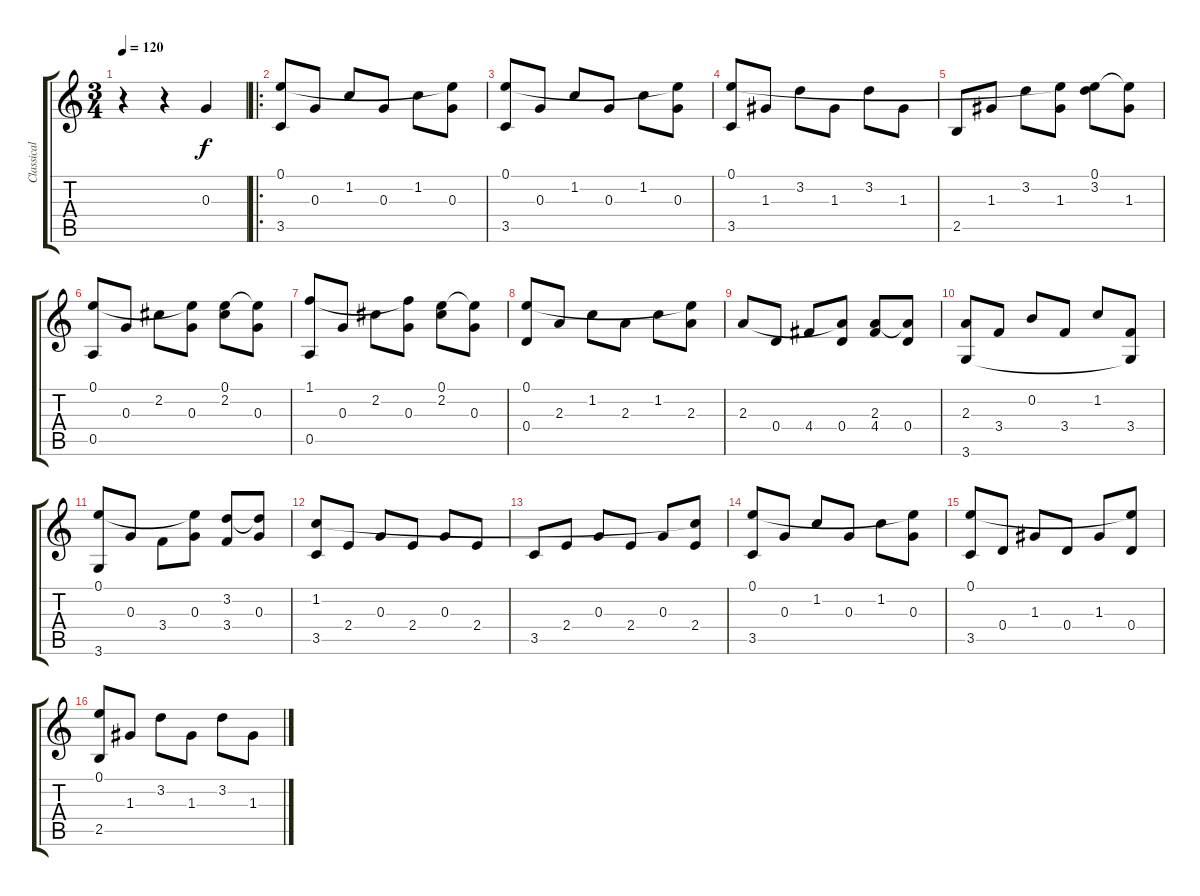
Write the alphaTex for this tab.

\track ("Classical Guitar" "Classical ") {instrument acousticguitarnylon}
\staff {score tabs}
\tuning (E4 B3 G3 D3 A2 E2) {hide}
\ts (3 4)
\tempo 120
\clef g2
\ks c
r.4{dy f instrument acousticguitarnylon} r.4 0.3.4 |
\ro
(0.1 3.5).8 0.3.8 1.2.8 0.3.8 1.2.8 (0.1{t} 0.3).8 |
(0.1 3.5).8 0.3.8 1.2.8 0.3.8 1.2.8 (0.1{t} 0.3).8 |
(0.1 3.5).8 1.3.8 3.2.8 1.3.8 3.2.8 1.3.8 |
2.5.8 1.3.8 3.2.8 (0.1{t} 1.3).8 (0.1 3.2).8 (0.1{t} 1.3).8 |
(0.1 0.5).8 0.3.8 2.2.8 (0.1{t} 0.3).8 (0.1 2.2).8 (0.1{t} 0.3).8 |
(1.1 0.5).8 0.3.8 2.2.8 (1.1{t} 0.3).8 (0.1 2.2).8 (0.1{t} 0.3).8 |
(0.1 0.4).8 2.3.8 1.2.8 2.3.8 1.2.8 (0.1{t} 2.3).8 |
2.3.8 0.4.8 4.4.8 (2.3{t} 0.4).8 (2.3 4.4).8 (2.3{t} 0.4).8 |
(2.3 3.6).8 3.4.8 0.2.8 3.4.8 1.2.8 (3.4 3.6{t}).8 |
(0.1 3.6).8 0.3.8 3.4.8 (0.1{t} 0.3).8 (3.2 3.4).8 (3.2{t} 0.3).8 |
(1.2 3.5).8 2.4.8 0.3.8 2.4.8 0.3.8 2.4.8 |
3.5.8 2.4.8 0.3.8 2.4.8 0.3.8 (1.2{t} 2.4).8 |
(0.1 3.5).8 0.3.8 1.2.8 0.3.8 1.2.8 (0.1{t} 0.3).8 |
(0.1 3.5).8 0.4.8 1.3.8 0.4.8 1.3.8 (0.1{t} 0.4).8 |
(0.1 2.5).8 1.3.8 3.2.8 1.3.8 3.2.8 1.3.8
